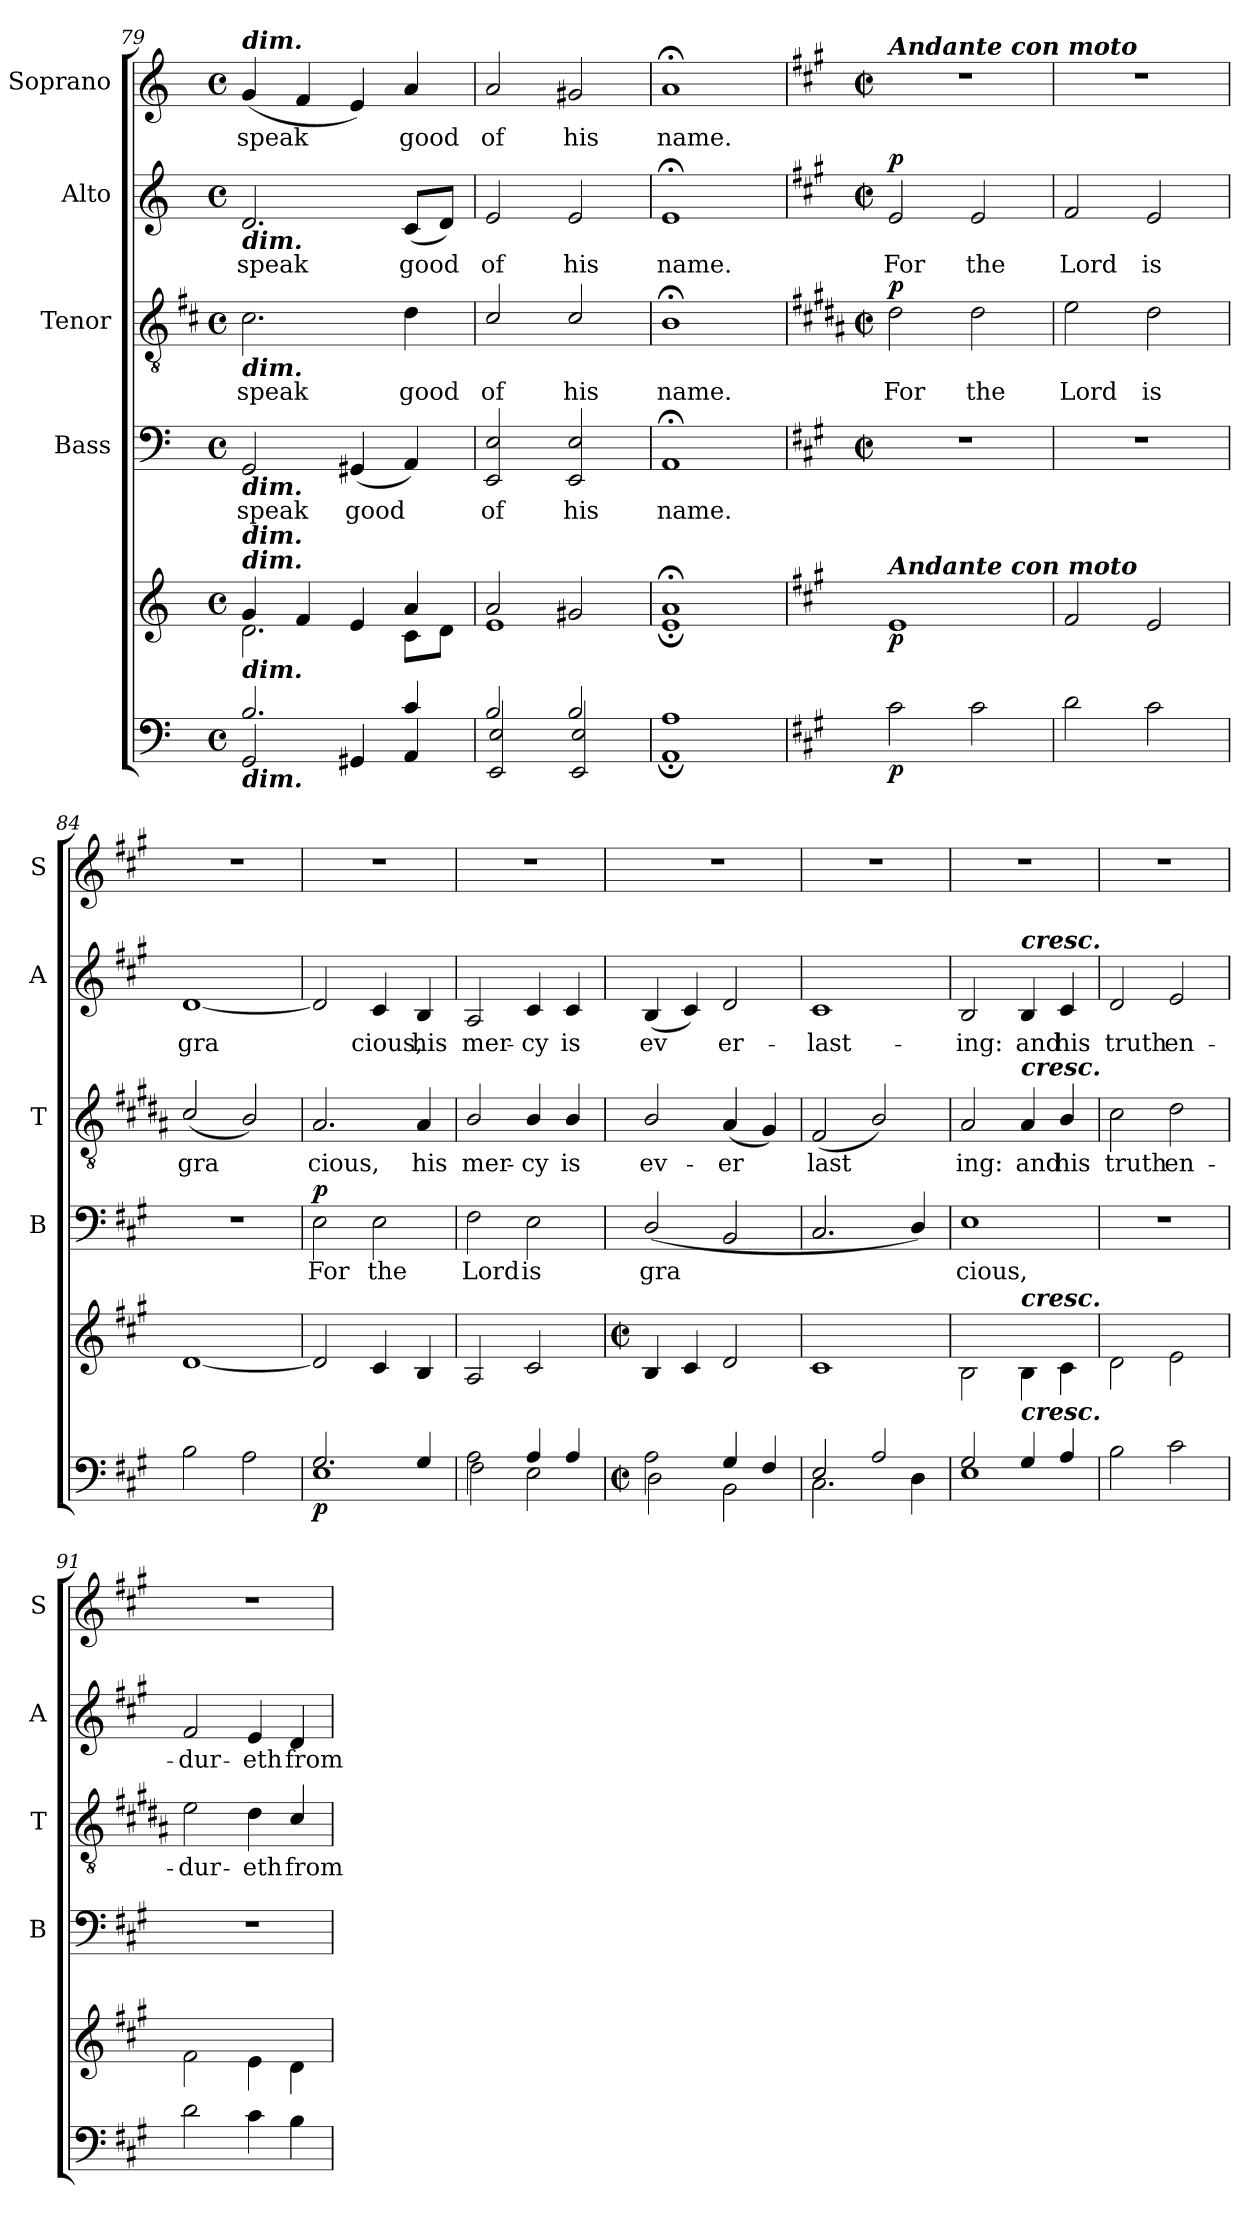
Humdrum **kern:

**kern	**dynam	**kern	**dynam	**kern	**text	**dynam	**kern	**text	**dynam	**kern	**text	**dynam	**kern	**text
*part6	*part6	*part5	*part5	*part4	*part4	*part4	*part3	*part3	*part3	*part2	*part2	*part2	*part1	*part1
*staff6	*staff6	*staff5	*staff5	*staff4	*staff4	*staff4	*staff3	*staff3	*staff3	*staff2	*staff2	*staff2	*staff1	*staff1
*	*	*	*	*I"Bass	*	*	*I"Tenor	*	*	*I"Alto	*	*	*I"Soprano	*
*	*	*	*	*I'B	*	*	*I'T	*	*	*I'A	*	*	*I'S	*
*clefF4	*	*clefG2	*	*clefF4	*	*	*clefGv2	*	*	*clefG2	*	*	*clefG2	*
*	*	*	*	*	*	*	*ITrd1c2	*	*	*	*	*	*	*
*k[]	*	*k[]	*	*k[]	*	*	*k[]	*	*	*k[]	*	*	*k[]	*
*C:	*	*C:	*	*C:	*	*	*C:	*	*	*C:	*	*	*C:	*
*M4/4	*	*M4/4	*	*M4/4	*	*	*M4/4	*	*	*M4/4	*	*	*M4/4	*
*met(c)	*	*met(c)	*	*met(c)	*	*	*met(c)	*	*	*met(c)	*	*	*met(c)	*
=79	=79	=79	=79	=79	=79	=79	=79	=79	=79	=79	=79	=79	=79	=79
*^	*	*^	*	*	*	*	*	*	*	*	*	*	*	*
!	!	!	!	!	!	!	!	!	!	!	!	!	!	!	!LO:TX:a:Bi:t=dim.	!
!	!	!	!	!	!	!	!	!	!	!	!	!LO:TX:b:Bi:t=dim.	!	!	!	!
!	!	!	!	!	!	!	!	!	!LO:TX:b:Bi:t=dim.	!	!	!	!	!	!	!
!	!	!	!	!	!	!LO:TX:b:Bi:t=dim.	!	!	!	!	!	!	!	!	!	!
!	!	!	!LO:TX:a:Bi:t=dim.	!	!	!	!	!	!	!	!	!	!	!	!	!
!	!	!	!LO:TX:a:Bi:t=dim.	!	!	!	!	!	!	!	!	!	!	!	!	!
!LO:TX:b:Bi:t=dim.	!	!	!	!	!	!	!	!	!	!	!	!	!	!	!	!
!LO:TX:a:Bi:t=dim.	!	!	!	!	!	!	!	!	!	!	!	!	!	!	!	!
!	!	!	!	!	!	!	!LO:LY:b	!	!	!LO:LY:b	!	!	!LO:LY:b	!	!	!LO:LY:b
2.B/	2GG/	.	4g/	2.d\	.	2GG/	speak	.	2.B\	speak	.	2.d/	speak	.	(<4g/	speak
.	.	.	4f/	.	.	.	.	.	.	.	.	.	.	.	4f/	.
!	!	!	!	!	!	!	!LO:LY:b	!	!	!	!	!	!	!	!	!
.	4GG#X/	.	4e/	.	.	(<4GG#X/	good	.	.	.	.	.	.	.	4e/)	.
!	!	!	!	!	!	!	!	!	!	!LO:LY:b	!	!	!LO:LY:b	!	!	!LO:LY:b
4c/	4AA/	.	4a/	8c\L	.	4AA/)	.	.	4c\	good	.	(<8c/L	good	.	4a/	good
.	.	.	.	8d\J	.	.	.	.	.	.	.	8d/J)	.	.	.	.
=80	=80	=80	=80	=80	=80	=80	=80	=80	=80	=80	=80	=80	=80	=80	=80	=80
!	!	!	!	!	!	!	!LO:LY:b	!	!	!LO:LY:b	!	!	!LO:LY:b	!	!	!LO:LY:b
2B/	2EE/ 2E/	.	2a/	1e	.	2EE/ 2E/	of	.	2B/	of	.	2e/	of	.	2a/	of
!	!	!	!	!	!	!	!LO:LY:b	!	!	!LO:LY:b	!	!	!LO:LY:b	!	!	!LO:LY:b
2B/	2EE/ 2E/	.	2g#X/	.	.	2EE/ 2E/	his	.	2B/	his	.	2e/	his	.	2g#X/	his
=81	=81	=81	=81	=81	=81	=81	=81	=81	=81	=81	=81	=81	=81	=81	=81	=81
!	!	!	!	!	!	!	!LO:LY:b	!	!	!LO:LY:b	!	!	!LO:LY:b	!	!	!LO:LY:b
1A	1AA;<	.	1a;<	1e;<	.	1AA;	name.	.	1A;	name.	.	1e;	name.	.	1a;	name.
=82	=82	=82	=82	=82	=82	=82	=82	=82	=82	=82	=82	=82	=82	=82	=82	=82
*k[f#c#g#]	*	*	*k[f#c#g#]	*	*	*k[f#c#g#]	*	*	*k[f#c#g#]	*	*	*k[f#c#g#]	*	*	*k[f#c#g#]	*
*A:	*	*	*A:	*	*	*A:	*	*	*A:	*	*	*A:	*	*	*A:	*
*	*	*	*	*	*	*M2/2	*	*	*M2/2	*	*	*M2/2	*	*	*M2/2	*
*	*	*	*	*	*	*met(c|)	*	*	*met(c|)	*	*	*met(c|)	*	*	*met(c|)	*
!	!	!	!	!	!	!	!	!	!	!	!	!	!	!	!LO:TX:a:Bi:t=Andante con moto	!
!	!	!	!LO:TX:a:Bi:t=Andante con moto	!	!	!	!	!	!	!	!	!	!	!	!	!
!	!	!LO:DY:b	!	!	!LO:DY:b	!	!	!	!	!LO:LY:b	!LO:DY:b	!	!LO:LY:b	!LO:DY:b	!	!
2c#\	1ryy	p	1ryy	1e	p	1r	.	.	2c#\	For	p	2e/	For	p	1r	.
!	!	!	!	!	!	!	!	!	!	!LO:LY:b	!	!	!LO:LY:b	!	!	!
2c#\	.	.	.	.	.	.	.	.	2c#\	the	.	2e/	the	.	.	.
=83	=83	=83	=83	=83	=83	=83	=83	=83	=83	=83	=83	=83	=83	=83	=83	=83
!	!	!	!	!	!	!	!	!	!	!LO:LY:b	!	!	!LO:LY:b	!	!	!
2d\	1ryy	.	1ryy	2f#/	.	1r	.	.	2d\	Lord	.	2f#/	Lord	.	1r	.
!	!	!	!	!	!	!	!	!	!	!LO:LY:b	!	!	!LO:LY:b	!	!	!
2c#\	.	.	.	2e/	.	.	.	.	2c#\	is	.	2e/	is	.	.	.
=84	=84	=84	=84	=84	=84	=84	=84	=84	=84	=84	=84	=84	=84	=84	=84	=84
!	!	!	!	!	!	!	!	!	!	!LO:LY:b	!	!	!LO:LY:b	!	!	!
2B\	1ryy	.	1ryy	[1d	.	1r	.	.	(<2B/	gra­	.	[1d	gra­	.	1r	.
2A\	.	.	.	.	.	.	.	.	2A/)	.	.	.	.	.	.	.
=85	=85	=85	=85	=85	=85	=85	=85	=85	=85	=85	=85	=85	=85	=85	=85	=85
!	!	!LO:DY:b	!	!	!	!	!LO:LY:b	!LO:DY:b	!	!LO:LY:b	!	!	!	!	!	!
2.G#/	1E	p	1ryy	2d/]	.	2E\	For	p	2.G#/	cious,	.	2d/]	.	.	1r	.
!	!	!	!	!	!	!	!LO:LY:b	!	!	!	!	!	!LO:LY:b	!	!	!
.	.	.	.	4c#/	.	2E\	the	.	.	.	.	4c#/	cious,	.	.	.
!	!	!	!	!	!	!	!	!	!	!LO:LY:b	!	!	!LO:LY:b	!	!	!
4G#/	.	.	.	4B/	.	.	.	.	4G#/	his	.	4B/	his	.	.	.
=86	=86	=86	=86	=86	=86	=86	=86	=86	=86	=86	=86	=86	=86	=86	=86	=86
!	!	!	!	!	!	!	!LO:LY:b	!	!	!LO:LY:b	!	!	!LO:LY:b	!	!	!
2A\	2F#\	.	1ryy	2A/	.	2F#\	Lord	.	2A/	mer-	.	2A/	mer-	.	1r	.
!	!	!	!	!	!	!	!LO:LY:b	!	!	!LO:LY:b	!	!	!LO:LY:b	!	!	!
4A/	2E\	.	.	2c#/	.	2E\	is	.	4A/	-cy	.	4c#/	-cy	.	.	.
!	!	!	!	!	!	!	!	!	!	!LO:LY:b	!	!	!LO:LY:b	!	!	!
4A/	.	.	.	.	.	.	.	.	4A/	is	.	4c#/	is	.	.	.
!!LO:PB:g=z
=87	=87	=87	=87	=87	=87	=87	=87	=87	=87	=87	=87	=87	=87	=87	=87	=87
*M2/2	*	*	*M2/2	*	*	*	*	*	*	*	*	*	*	*	*	*
*met(c|)	*	*	*met(c|)	*	*	*	*	*	*	*	*	*	*	*	*	*
!	!	!	!	!	!	!	!LO:LY:b	!	!	!LO:LY:b	!	!	!LO:LY:b	!	!	!
2A\	2D\	.	1ryy	4B/	.	(<2D/	gra­	.	2A/	ev-	.	(<4B/	ev­	.	1r	.
.	.	.	.	4c#/	.	.	.	.	.	.	.	4c#/)	.	.	.	.
!	!	!	!	!	!	!	!	!	!	!LO:LY:b	!	!	!LO:LY:b	!	!	!
4G#/	2BB\	.	.	2d/	.	2BB/	.	.	(<4G#/	-er­	.	2d/	er-	.	.	.
4F#/	.	.	.	.	.	.	.	.	4F#/)	.	.	.	.	.	.	.
=88	=88	=88	=88	=88	=88	=88	=88	=88	=88	=88	=88	=88	=88	=88	=88	=88
!	!	!	!	!	!	!	!	!	!	!LO:LY:b	!	!	!LO:LY:b	!	!	!
2E/	2.C#\	.	1ryy	1c#	.	2.C#/	.	.	(<2E/	last­	.	1c#	-last-	.	1r	.
2A/	.	.	.	.	.	.	.	.	2A/)	.	.	.	.	.	.	.
.	4D\	.	.	.	.	4D/)	.	.	.	.	.	.	.	.	.	.
=89	=89	=89	=89	=89	=89	=89	=89	=89	=89	=89	=89	=89	=89	=89	=89	=89
!	!	!	!	!	!	!	!LO:LY:b	!	!	!LO:LY:b	!	!	!LO:LY:b	!	!	!
2G#/	1E	.	1ryy	2B\	.	1E	cious,	.	2G#/	ing:	.	2B/	-ing:	.	1r	.
!	!	!	!	!	!	!	!	!	!	!	!	!LO:TX:a:Bi:t=cresc.	!	!	!	!
!	!	!	!	!	!	!	!	!	!LO:TX:a:Bi:t=cresc.	!	!	!	!	!	!	!
!	!	!	!	!LO:TX:a:Bi:t=cresc.	!	!	!	!	!	!	!	!	!	!	!	!
!LO:TX:a:Bi:t=cresc.	!	!	!	!	!	!	!	!	!	!	!	!	!	!	!	!
!	!	!	!	!	!	!	!	!	!	!LO:LY:b	!	!	!LO:LY:b	!	!	!
4G#/	.	.	.	4B\	.	.	.	.	4G#/	and	.	4B/	and	.	.	.
!	!	!	!	!	!	!	!	!	!	!LO:LY:b	!	!	!LO:LY:b	!	!	!
4A/	.	.	.	4c#\	.	.	.	.	4A/	his	.	4c#/	his	.	.	.
=90	=90	=90	=90	=90	=90	=90	=90	=90	=90	=90	=90	=90	=90	=90	=90	=90
!	!	!	!	!	!	!	!	!	!	!LO:LY:b	!	!	!LO:LY:b	!	!	!
2B\	1ryy	.	1ryy	2d\	.	1r	.	.	2B\	truth	.	2d/	truth	.	1r	.
!	!	!	!	!	!	!	!	!	!	!LO:LY:b	!	!	!LO:LY:b	!	!	!
2c#\	.	.	.	2e\	.	.	.	.	2c#\	en-	.	2e/	en-	.	.	.
=91	=91	=91	=91	=91	=91	=91	=91	=91	=91	=91	=91	=91	=91	=91	=91	=91
!	!	!	!	!	!	!	!	!	!	!LO:LY:b	!	!	!LO:LY:b	!	!	!
2d\	1ryy	.	1ryy	2f#\	.	1r	.	.	2d\	-dur-	.	2f#/	-dur-	.	1r	.
!	!	!	!	!	!	!	!	!	!	!LO:LY:b	!	!	!LO:LY:b	!	!	!
4c#\	.	.	.	4e\	.	.	.	.	4c#\	-eth	.	4e/	-eth	.	.	.
!	!	!	!	!	!	!	!	!	!	!LO:LY:b	!	!	!LO:LY:b	!	!	!
4B\	.	.	.	4d\	.	.	.	.	4B/	from	.	4d/	from	.	.	.
*v	*v	*	*	*	*	*	*	*	*	*	*	*	*	*	*	*
*	*	*v	*v	*	*	*	*	*	*	*	*	*	*	*	*
=	=	=	=	=	=	=	=	=	=	=	=	=	=	=
*-	*-	*-	*-	*-	*-	*-	*-	*-	*-	*-	*-	*-	*-	*-
